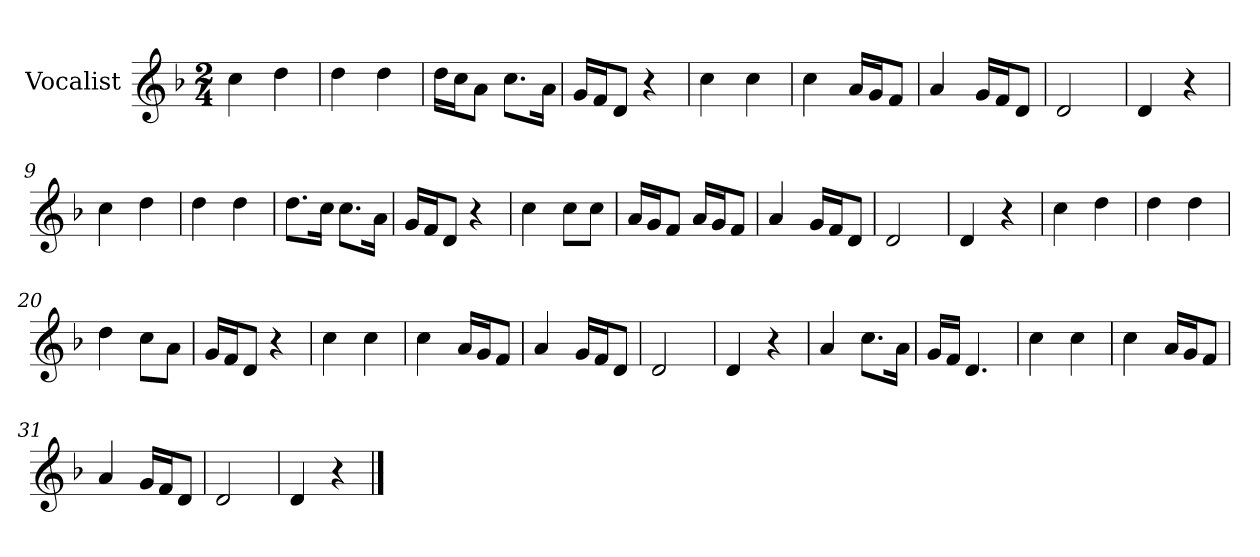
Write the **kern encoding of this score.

**kern
*part1
*staff1
*I"Vocalist
*k[b-]
*F:
*M2/4
=
4cc
4dd
=1
4dd
4dd
=2
16ddLL
16ccJ
8aJ
8.ccL
16aJk
=3
16gLL
16fJ
8dJ
4r
=4
4cc
4cc
=5
4cc
16aLL
16gJ
8fJ
=6
4a
16gLL
16fJ
8dJ
=7
2d
=8
4d
4r
=9
4cc
4dd
=10
4dd
4dd
=11
8.ddL
16ccJk
8.ccL
16aJk
=12
16gLL
16fJ
8dJ
4r
=13
4cc
8ccL
8ccJ
=14
16aLL
16gJ
8fJ
16aLL
16gJ
8fJ
=15
4a
16gLL
16fJ
8dJ
=16
2d
=17
4d
4r
=18
4cc
4dd
=19
4dd
4dd
=20
4dd
8ccL
8aJ
=21
16gLL
16fJ
8dJ
4r
=22
4cc
4cc
=23
4cc
16aLL
16gJ
8fJ
=24
4a
16gLL
16fJ
8dJ
=25
2d
=26
4d
4r
=27
4a
8.ccL
16aJk
=28
16gLL
16fJJ
4.d
=29
4cc
4cc
=30
4cc
16aLL
16gJ
8fJ
=31
4a
16gLL
16fJ
8dJ
=32
2d
=33
4d
4r
==
*-
